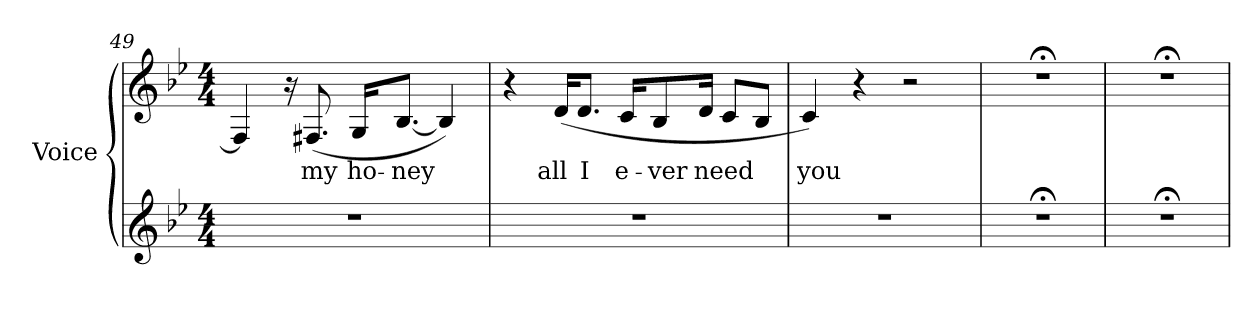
**kern	**kern	**text
*part2	*part1	*part1
*staff2	*staff1	*staff1
*I"Voice	*I"Voice	*
*I'Voice	*I'Voice	*
!!LO:LB:g=z
*clefG2	*clefG2	*
*k[b-e-]	*k[b-e-]	*
*B-:	*B-:	*
*M4/4	*M4/4	*
=49	=49	=49
1r	4Fi/]	.
.	16r	.
!	!	!LO:LY:b:color=#000000
.	(8.F#Xi/	my
!	!	!LO:LY:b:color=#000000
.	16Gi/KL	ho-
!	!	!LO:LY:b:color=#000000
.	[8.B-i/J	-ney
.	4B-i/])	.
=50	=50	=50
1r	4r	.
!	!	!LO:LY:b:color=#000000
.	(16di/KL	all
!	!	!LO:LY:b:color=#000000
.	8.di/J	I
!	!	!LO:LY:b:color=#000000
.	16ci/KL	e-
!	!	!LO:LY:b:color=#000000
.	8B-i/	-ver
!	!	!LO:LY:b:color=#000000
.	16di/Jk	need
.	8ci/L	.
.	8B-i/J	.
=51	=51	=51
!	!	!LO:LY:b:color=#000000
1r	4ci/)	you
.	4r	.
.	2r	.
=51X1	=51X1	=51X1
1r;<	1r;<	.
=51X2	=51X2	=51X2
1r;<	1r;<	.
=	=	=
*-	*-	*-
